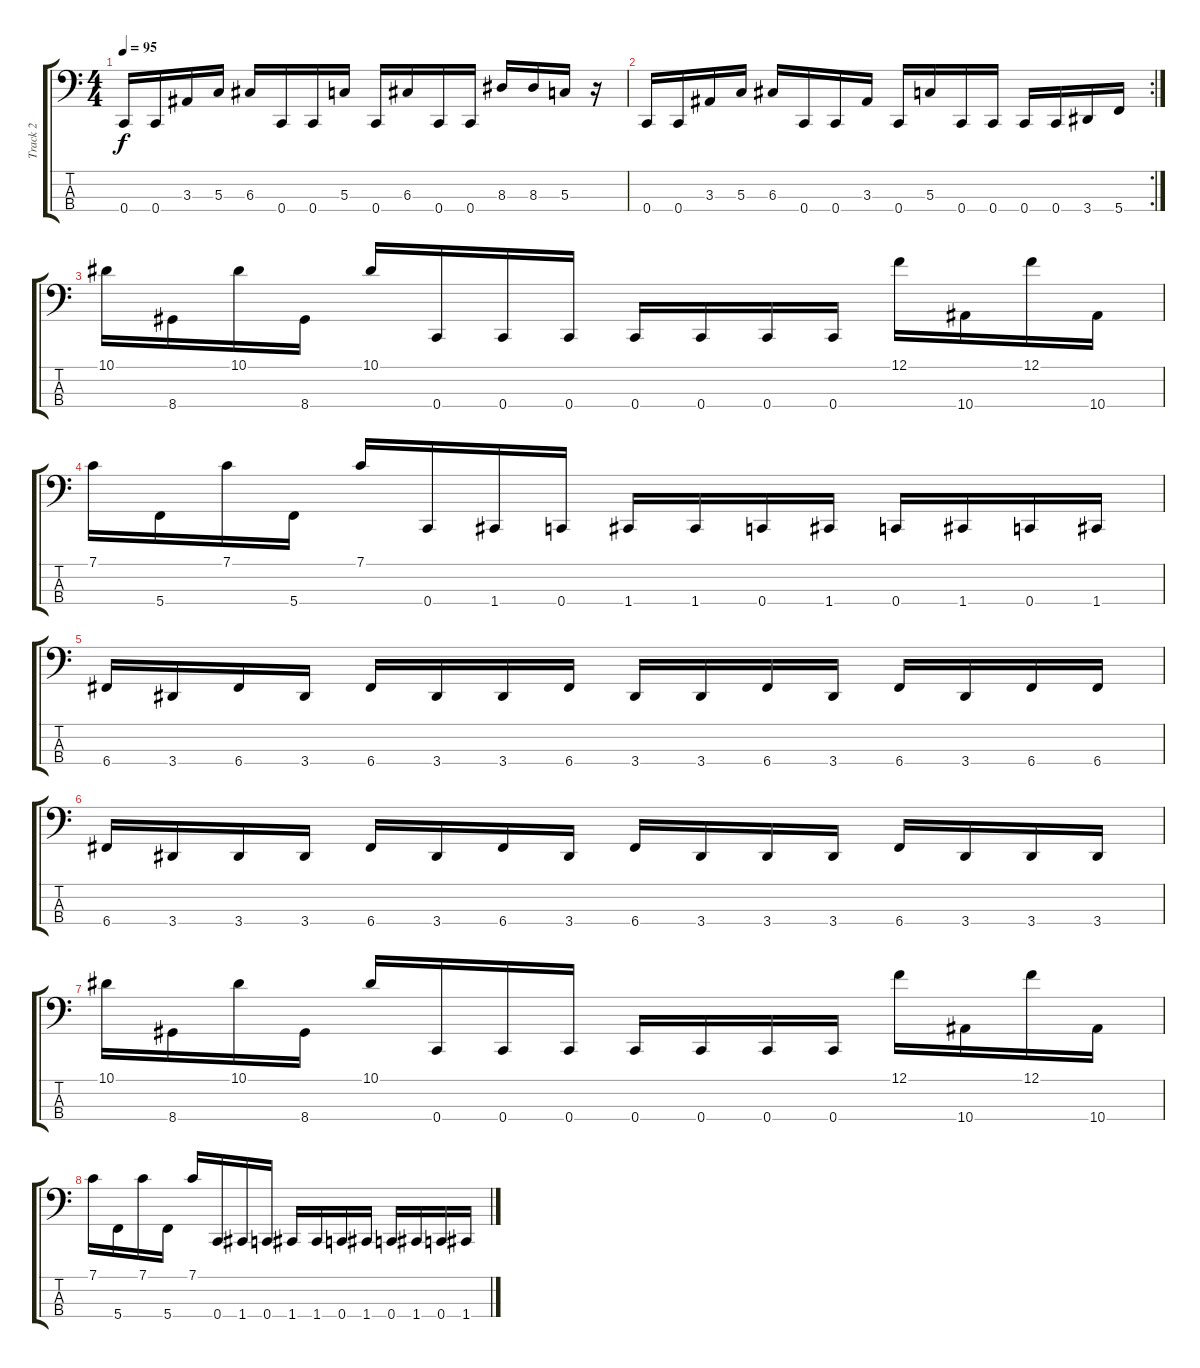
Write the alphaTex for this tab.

\track ("Track 2" "Track 2") {instrument slapbass1}
\staff {score tabs}
\tuning (F2 C2 G1 C1) {hide}
\ts (4 4)
\tempo 95
\clef f4
\ks c
0.4.16{dy f} 0.4.16 3.3.16 5.3.16 6.3.16 0.4.16 0.4.16 5.3.16 0.4.16 6.3.16 0.4.16 0.4.16 8.3.16 8.3.16 5.3.16 r.16 |
\rc 2
0.4.16 0.4.16 3.3.16 5.3.16 6.3.16 0.4.16 0.4.16 3.3.16 0.4.16 5.3.16 0.4.16 0.4.16 0.4.16 0.4.16 3.4.16 5.4.16 |
10.1.16 8.4.16 10.1.16 8.4.16 10.1.16 0.4.16 0.4.16 0.4.16 0.4.16 0.4.16 0.4.16 0.4.16 12.1.16 10.4.16 12.1.16 10.4.16 |
7.1.16 5.4.16 7.1.16 5.4.16 7.1.16 0.4.16 1.4.16 0.4.16 1.4.16 1.4.16 0.4.16 1.4.16 0.4.16 1.4.16 0.4.16 1.4.16 |
6.4.16 3.4.16 6.4.16 3.4.16 6.4.16 3.4.16 3.4.16 6.4.16 3.4.16 3.4.16 6.4.16 3.4.16 6.4.16 3.4.16 6.4.16 6.4.16 |
6.4.16 3.4.16 3.4.16 3.4.16 6.4.16 3.4.16 6.4.16 3.4.16 6.4.16 3.4.16 3.4.16 3.4.16 6.4.16 3.4.16 3.4.16 3.4.16 |
10.1.16 8.4.16 10.1.16 8.4.16 10.1.16 0.4.16 0.4.16 0.4.16 0.4.16 0.4.16 0.4.16 0.4.16 12.1.16 10.4.16 12.1.16 10.4.16 |
7.1.16 5.4.16 7.1.16 5.4.16 7.1.16 0.4.16 1.4.16 0.4.16 1.4.16 1.4.16 0.4.16 1.4.16 0.4.16 1.4.16 0.4.16 1.4.16
